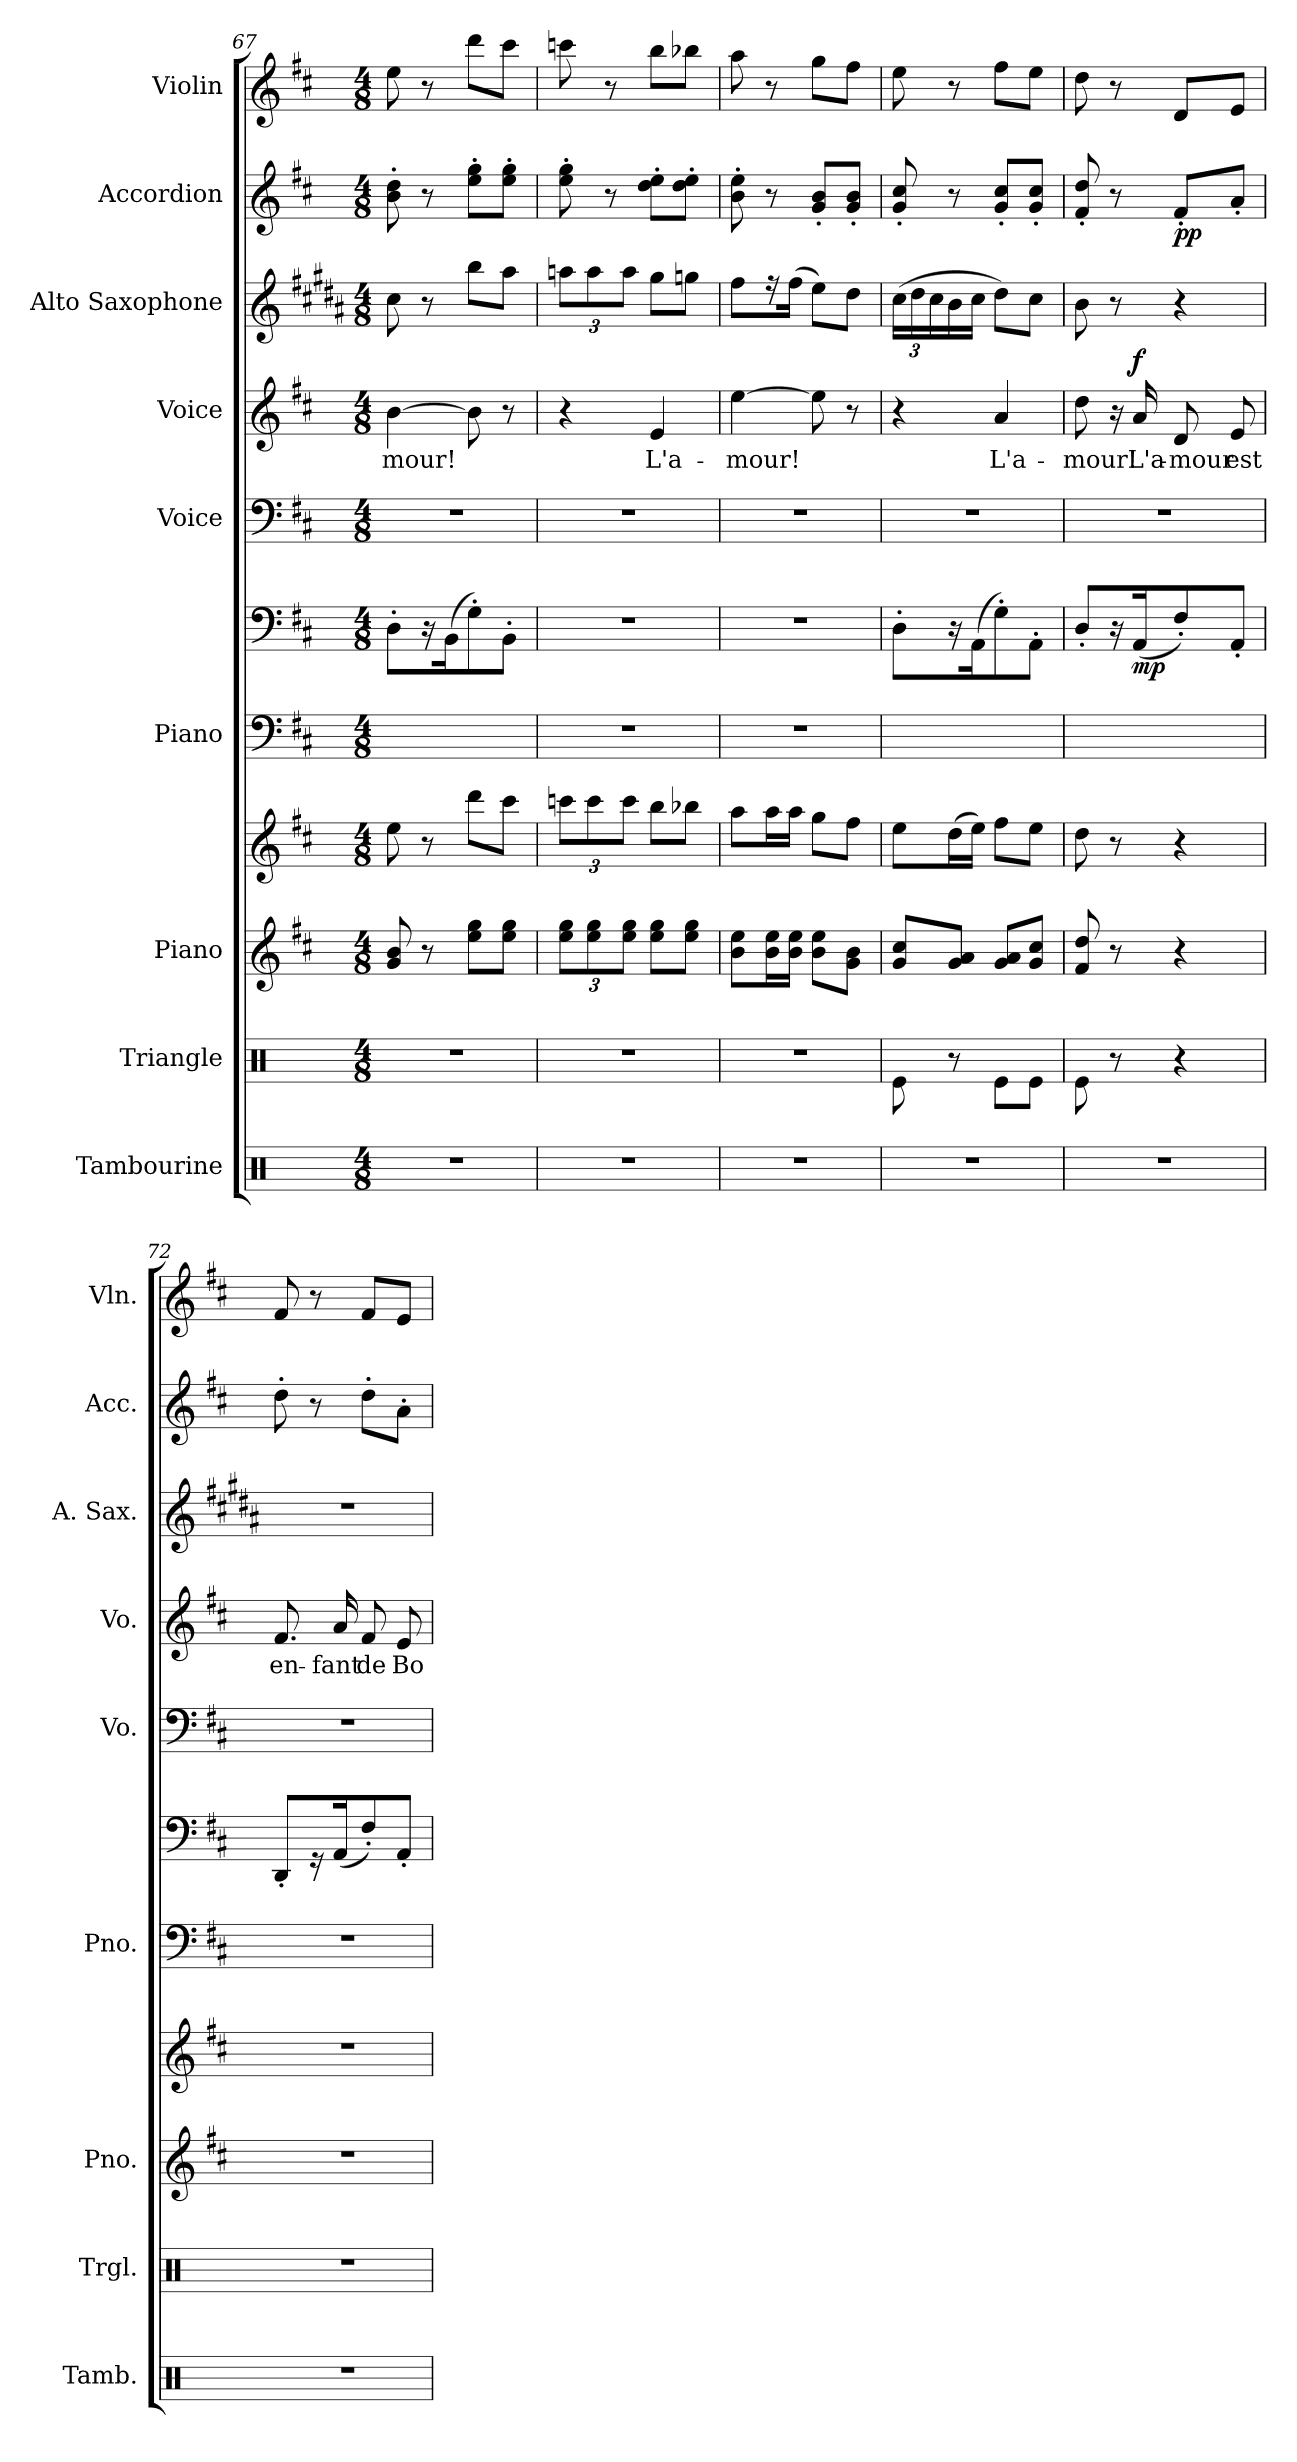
**kern	**kern	**kern	**kern	**kern	**kern	**dynam	**kern	**kern	**text	**dynam	**kern	**kern	**dynam	**kern
*part9	*part8	*part7	*part7	*part6	*part6	*part6	*part5	*part4	*part4	*part4	*part3	*part2	*part2	*part1
*staff11	*staff10	*staff9	*staff8	*staff7	*staff6	*staff6/7	*staff5	*staff4	*staff4	*staff4	*staff3	*staff2	*staff2	*staff1
*I"Tambourine	*I"Triangle	*I"Piano	*	*I"Piano	*	*	*I"Voice	*I"Voice	*	*	*I"Alto Saxophone	*I"Accordion	*	*I"Violin
*I'Tamb.	*I'Trgl.	*I'Pno.	*	*I'Pno.	*	*	*I'Vo.	*I'Vo.	*	*	*I'A. Sax.	*I'Acc.	*	*I'Vln.
*clefX	*clefX	*clefG2	*clefG2	*clefF4	*clefF4	*	*clefF4	*clefG2	*	*	*clefG2	*clefG2	*	*clefG2
*	*	*	*	*	*	*	*	*	*	*	*ITrd5c9	*	*	*
*k[]	*k[]	*k[f#c#]	*k[f#c#]	*k[f#c#]	*k[f#c#]	*	*k[f#c#]	*k[f#c#]	*	*	*k[f#c#]	*k[f#c#]	*	*k[f#c#]
*M4/8	*M4/8	*M4/8	*M4/8	*M4/8	*M4/8	*	*M4/8	*M4/8	*	*	*M4/8	*M4/8	*	*M4/8
=67	=67	=67	=67	=67	=67	=67	=67	=67	=67	=67	=67	=67	=67	=67
!	!	!	!	!	!	!	!	!	!LO:LY:b	!	!	!	!	!
2r	2r	8g/ 8b/	8ee\	2ryy	8D'\L	.	2r	[4b\	-mour!	.	8e\	8b\' 8dd\'	.	8ee\
.	.	8r	8r	.	16r	.	.	.	.	.	8r	8r	.	8r
.	.	.	.	.	(16BB\K	.	.	.	.	.	.	.	.	.
.	.	8ee\ 8gg\L	8ddd\L	.	8G'\)	.	.	8b\]	.	.	8dd\L	8ee\' 8gg\'L	.	8ddd\L
.	.	8ee\ 8gg\J	8ccc#\J	.	8BB'\J	.	.	8r	.	.	8cc#\J	8ee\' 8gg\'J	.	8ccc#\J
=68	=68	=68	=68	=68	=68	=68	=68	=68	=68	=68	=68	=68	=68	=68
*	*	*Xbrackettup	*Xbrackettup	*	*	*	*	*	*	*	*Xbrackettup	*	*	*
2r	2r	12ee\ 12gg\L	12cccn\L	2r	2r	.	2r	4r	.	.	12ccn\L	8ee\' 8gg\'	.	8cccn\
.	.	12ee\ 12gg\	12ccc\	.	.	.	.	.	.	.	12cc\	.	.	.
.	.	.	.	.	.	.	.	.	.	.	.	8r	.	8r
.	.	12ee\ 12gg\J	12ccc\J	.	.	.	.	.	.	.	12cc\J	.	.	.
!	!	!	!	!	!	!	!	!	!LO:LY:b	!	!	!	!	!
.	.	8ee\ 8gg\L	8bb\L	.	.	.	.	4e/	L'a-	.	8b\L	8dd\' 8ee\'L	.	8bb\L
.	.	8ee\ 8gg\J	8bb-X\J	.	.	.	.	.	.	.	8b-X\J	8dd\' 8ee\'J	.	8bb-X\J
=69	=69	=69	=69	=69	=69	=69	=69	=69	=69	=69	=69	=69	=69	=69
!	!	!	!	!	!	!	!	!	!LO:LY:b	!	!	!	!	!
2r	2r	8b\ 8ee\L	8aa\L	2r	2r	.	2r	[4ee\	-mour!	.	8a\L	8b\' 8ee\'	.	8aa\
.	.	16b\ 16ee\L	16aa\L	.	.	.	.	.	.	.	16r	8r	.	8r
.	.	16b\ 16ee\JJ	16aa\JJ	.	.	.	.	.	.	.	(16a\Jk	.	.	.
.	.	8b\ 8ee\L	8gg\L	.	.	.	.	8ee\]	.	.	8g\L)	8g/' 8b/'L	.	8gg\L
.	.	8g\ 8b\J	8ff#\J	.	.	.	.	8r	.	.	8f#\J	8g/' 8b/'J	.	8ff#\J
!!LO:PB:g=z
=70	=70	=70	=70	=70	=70	=70	=70	=70	=70	=70	=70	=70	=70	=70
2r	8Re\	8g/ 8cc#/L	8ee\L	2ryy	8D'\L	.	2r	4r	.	.	(24e\LL	8g/' 8cc#/'	.	8ee\
.	.	.	.	.	.	.	.	.	.	.	24f#\	.	.	.
.	.	.	.	.	.	.	.	.	.	.	24e\	.	.	.
.	8r	8g/ 8a/J	(16dd\L	.	16r	.	.	.	.	.	16d\	8r	.	8r
.	.	.	16ee\JJ)	.	(16AA\K	.	.	.	.	.	16e\JJ	.	.	.
!	!	!	!	!	!	!	!	!	!LO:LY:b	!	!	!	!	!
.	8Re\L	8g/ 8a/L	8ff#\L	.	8G'\)	.	.	4a/	L'a-	.	8f#\L)	8g/' 8cc#/'L	.	8ff#\L
.	8Re\J	8g/ 8cc#/J	8ee\J	.	8AA'\J	.	.	.	.	.	8e\J	8g/' 8cc#/'J	.	8ee\J
=71	=71	=71	=71	=71	=71	=71	=71	=71	=71	=71	=71	=71	=71	=71
!	!	!	!	!	!	!	!	!	!LO:LY:b	!	!	!	!	!
2r	8Re\	8f#/ 8dd/	8dd\	2ryy	8D'/L	.	2r	8dd\	-mour!	.	8d\	8f#/' 8dd/'	.	8dd\
.	8r	8r	8r	.	16r	.	.	16r	.	.	8r	8r	.	8r
!	!	!	!	!	!	!LO:DY:b	!	!	!LO:LY:b	!LO:DY:b	!	!	!	!
.	.	.	.	.	(16AA/K	mp	.	16a/	L'a-	f	.	.	.	.
!	!	!	!	!	!	!	!	!	!LO:LY:b	!	!	!	!LO:DY:b	!
.	4r	4r	4r	.	8F#'/)	.	.	8d/	-mour	.	4r	8f#'/L	pp	8d/L
!	!	!	!	!	!	!	!	!	!LO:LY:b	!	!	!	!	!
.	.	.	.	.	8AA'/J	.	.	8e/	est	.	.	8a'/J	.	8e/J
=72	=72	=72	=72	=72	=72	=72	=72	=72	=72	=72	=72	=72	=72	=72
!	!	!	!	!	!	!	!	!	!LO:LY:b	!	!	!	!	!
2r	2r	2r	2r	2r	8DD'/L	.	2r	8.f#/	en-	.	2r	8dd'\	.	8f#/
.	.	.	.	.	16r	.	.	.	.	.	.	8r	.	8r
!	!	!	!	!	!	!	!	!	!LO:LY:b	!	!	!	!	!
.	.	.	.	.	(16AA/K	.	.	16a/	-fant	.	.	.	.	.
!	!	!	!	!	!	!	!	!	!LO:LY:b	!	!	!	!	!
.	.	.	.	.	8F#'/)	.	.	8f#/	de	.	.	8dd'\L	.	8f#/L
!	!	!	!	!	!	!	!	!	!LO:LY:b	!	!	!	!	!
.	.	.	.	.	8AA'/J	.	.	8e/	Bo-	.	.	8a'\J	.	8e/J
=	=	=	=	=	=	=	=	=	=	=	=	=	=	=
*-	*-	*-	*-	*-	*-	*-	*-	*-	*-	*-	*-	*-	*-	*-
